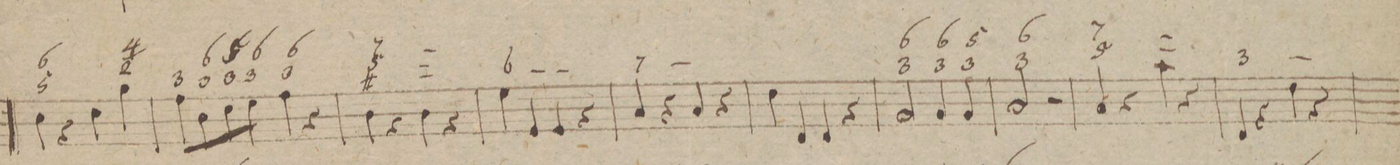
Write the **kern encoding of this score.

**kern	**fba	**dynam
*I"Organo	*	*
*clefF4	*	*
*k[b-]	*	*
*met(c|)	*	*
*M2/2	*	*
4E\	6 5	.
4r	.	.
4F\	.	.
4B-\	4 2	.
=94	=94	=94
8A\L	3	.
8E\	6 3	.
8F\	5 3	.
8G\J	6 3	.
4A\	6 3	.
4r	.	.
=95	=95	=95
4D\	7 5 #	.
4r	.	.
4D\	_ _ _	.
4r	x x x	.
=96	=96	=96
4G\	6	.
4GG/	_	.
4GG/	_	.
4r	x	.
=97	=97	=97
4C/	7	.
4r	.	.
4C/	_	.
4r	x	.
=98	=98	=98
4F\	.	.
4FF/	.	.
4FF/	.	.
4r	.	.
=99	=99	=99
2BB-/	6 3	.
4BB-/	6 3	.
4BB-/	5 3	.
=100	=100	=100
2C/	6 3	.
2r	.	.
=101	=101	=101
4C/	7 5	.
4r	.	.
4c\	_ _	.
4r	x x	.
=102	=102	=102
4FF/	3	.
4r	.	.
4F\	_	.
4r	x	.
=103	=103	=103
*-	*-	*-
